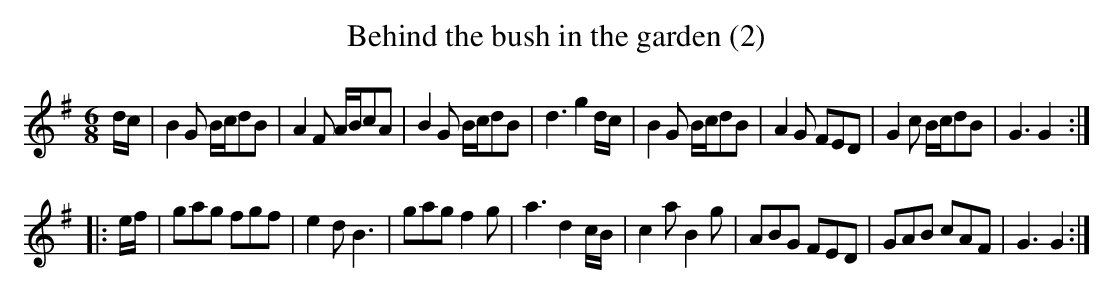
X:1
T:Behind the bush in the garden (2)
M:6/8
K:G
d/2c/2 | B2G B/2c/2dB | A2F A/2B/2cA | B2G B/2c/2dB | \
d3g2 d/2c/2 | B2G B/2c/2dB | A2G FED | \
G2c B/2c/2dB | G3 G2 :|
|:e/2f/2 | gag fgf | e2d B3 | gag f2g | a3 d2 c/2B/2 | \
c2a B2g | ABG FED | GAB cAF | G3 G2 :|
